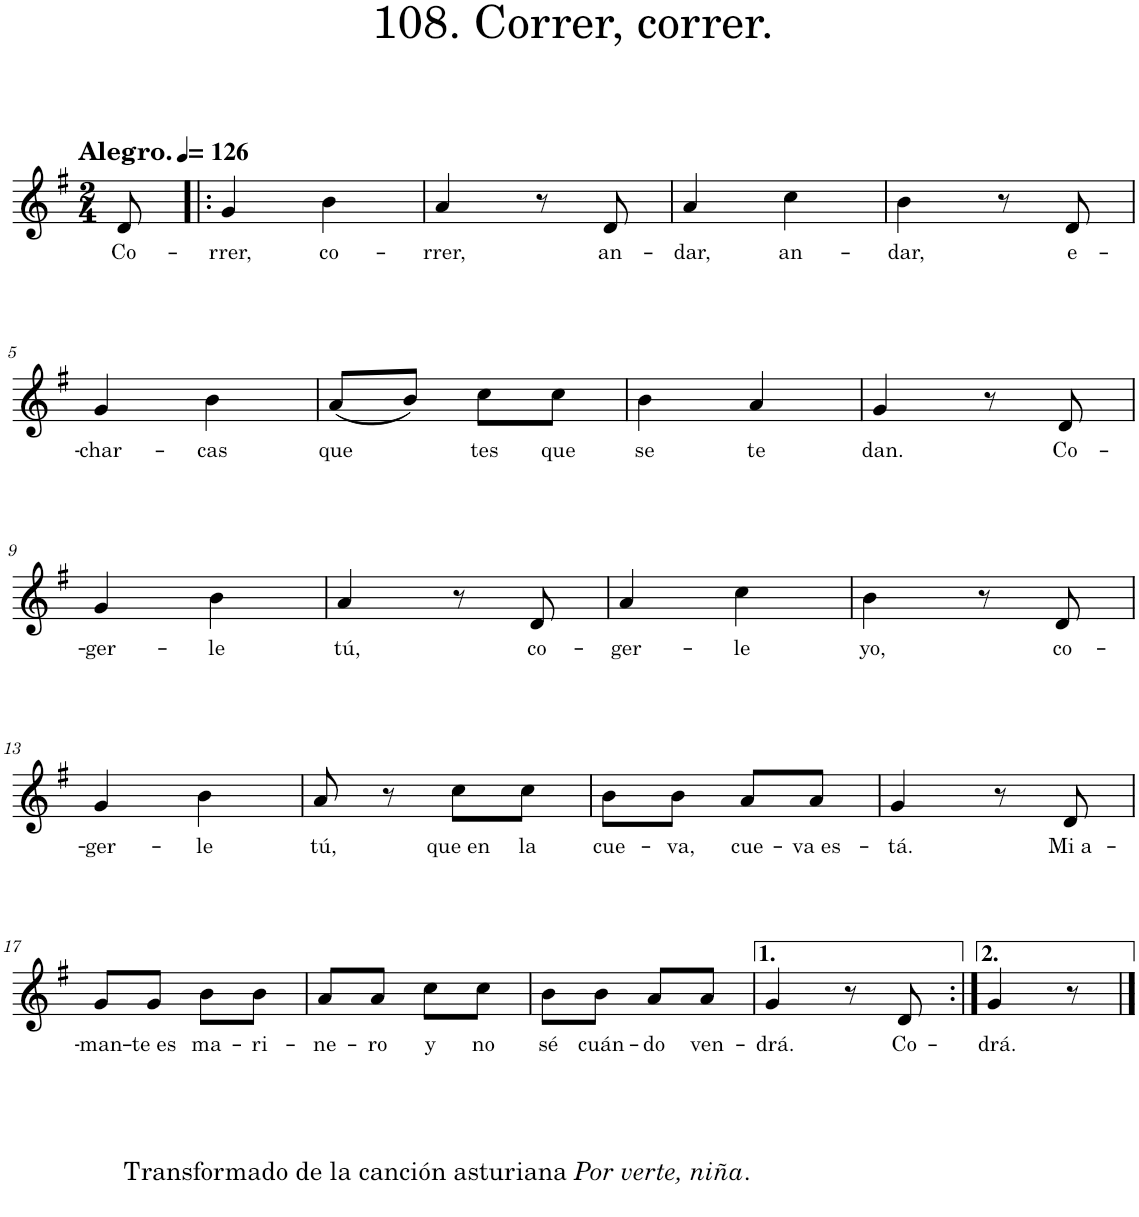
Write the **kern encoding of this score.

**kern	**text
*part1	*part1
*staff1	*staff1
*I"Piano	*
*I'Pno.	*
*clefG2	*
*k[f#]	*
*M2/4	*
*MM126	*
=	=
!LO:TX:a:B:t=Alegro.	!
!	!LO:LY:b
8d/	Co-
=1!|:	=1!|:
!	!LO:LY:b
4g/	-rrer,
!	!LO:LY:b
4b\	co-
=2	=2
!	!LO:LY:b
4a/	-rrer,
8r	.
!	!LO:LY:b
8d/	an-
=3	=3
!	!LO:LY:b
4a/	-dar,
!	!LO:LY:b
4cc\	an-
=4	=4
!	!LO:LY:b
4b\	-dar,
8r	.
!	!LO:LY:b
8d/	e-
!!LO:LB:g=z
=5	=5
!	!LO:LY:b
4g/	-char-
!	!LO:LY:b
4b\	-cas
=6	=6
!	!LO:LY:b
(8a/L	que
8b/J)	.
!	!LO:LY:b
8cc\L	tes
!	!LO:LY:b
8cc\J	que
=7	=7
!	!LO:LY:b
4b\	se
!	!LO:LY:b
4a/	te
=8	=8
!	!LO:LY:b
4g/	dan.
8r	.
!	!LO:LY:b
8d/	Co-
!!LO:LB:g=z
=9	=9
!	!LO:LY:b
4g/	-ger-
!	!LO:LY:b
4b\	-le
=10	=10
!	!LO:LY:b
4a/	tú,
8r	.
!	!LO:LY:b
8d/	co-
=11	=11
!	!LO:LY:b
4a/	-ger-
!	!LO:LY:b
4cc\	-le
=12	=12
!	!LO:LY:b
4b\	yo,
8r	.
!	!LO:LY:b
8d/	co-
!!LO:LB:g=z
=13	=13
!	!LO:LY:b
4g/	-ger-
!	!LO:LY:b
4b\	-le
=14	=14
!	!LO:LY:b
8a/	tú,
8r	.
!	!LO:LY:b
8cc\L	que en
!	!LO:LY:b
8cc\J	la
=15	=15
!	!LO:LY:b
8b\L	cue-
!	!LO:LY:b
8b\J	-va,
!	!LO:LY:b
8a/L	cue-
!	!LO:LY:b
8a/J	-va es-
=16	=16
!	!LO:LY:b
4g/	-tá.
8r	.
!	!LO:LY:b
8d/	Mi a-
!!LO:LB:g=z
=17	=17
!LO:TX:b:t=Transformado de la canción asturiana	!
!LO:TX:b:i:t=Por verte, niña	!
!LO:TX:b:t=.	!
!	!LO:LY:b
8g/L	-man-
!	!LO:LY:b
8g/J	-te es
!	!LO:LY:b
8b\L	ma-
!	!LO:LY:b
8b\J	-ri-
=18	=18
!	!LO:LY:b
8a/L	-ne-
!	!LO:LY:b
8a/J	-ro
!	!LO:LY:b
8cc\L	y
!	!LO:LY:b
8cc\J	no
=19	=19
!	!LO:LY:b
8b\L	sé
!	!LO:LY:b
8b\J	cuán-
!	!LO:LY:b
8a/L	-do
!	!LO:LY:b
8a/J	ven-
=20	=20
!	!LO:LY:b
4g/	-drá.
8r	.
!	!LO:LY:b
8d/	Co-
=21:|!	=21:|!
!	!LO:LY:b
4g/	drá.
8r	.
==	==
*-	*-
